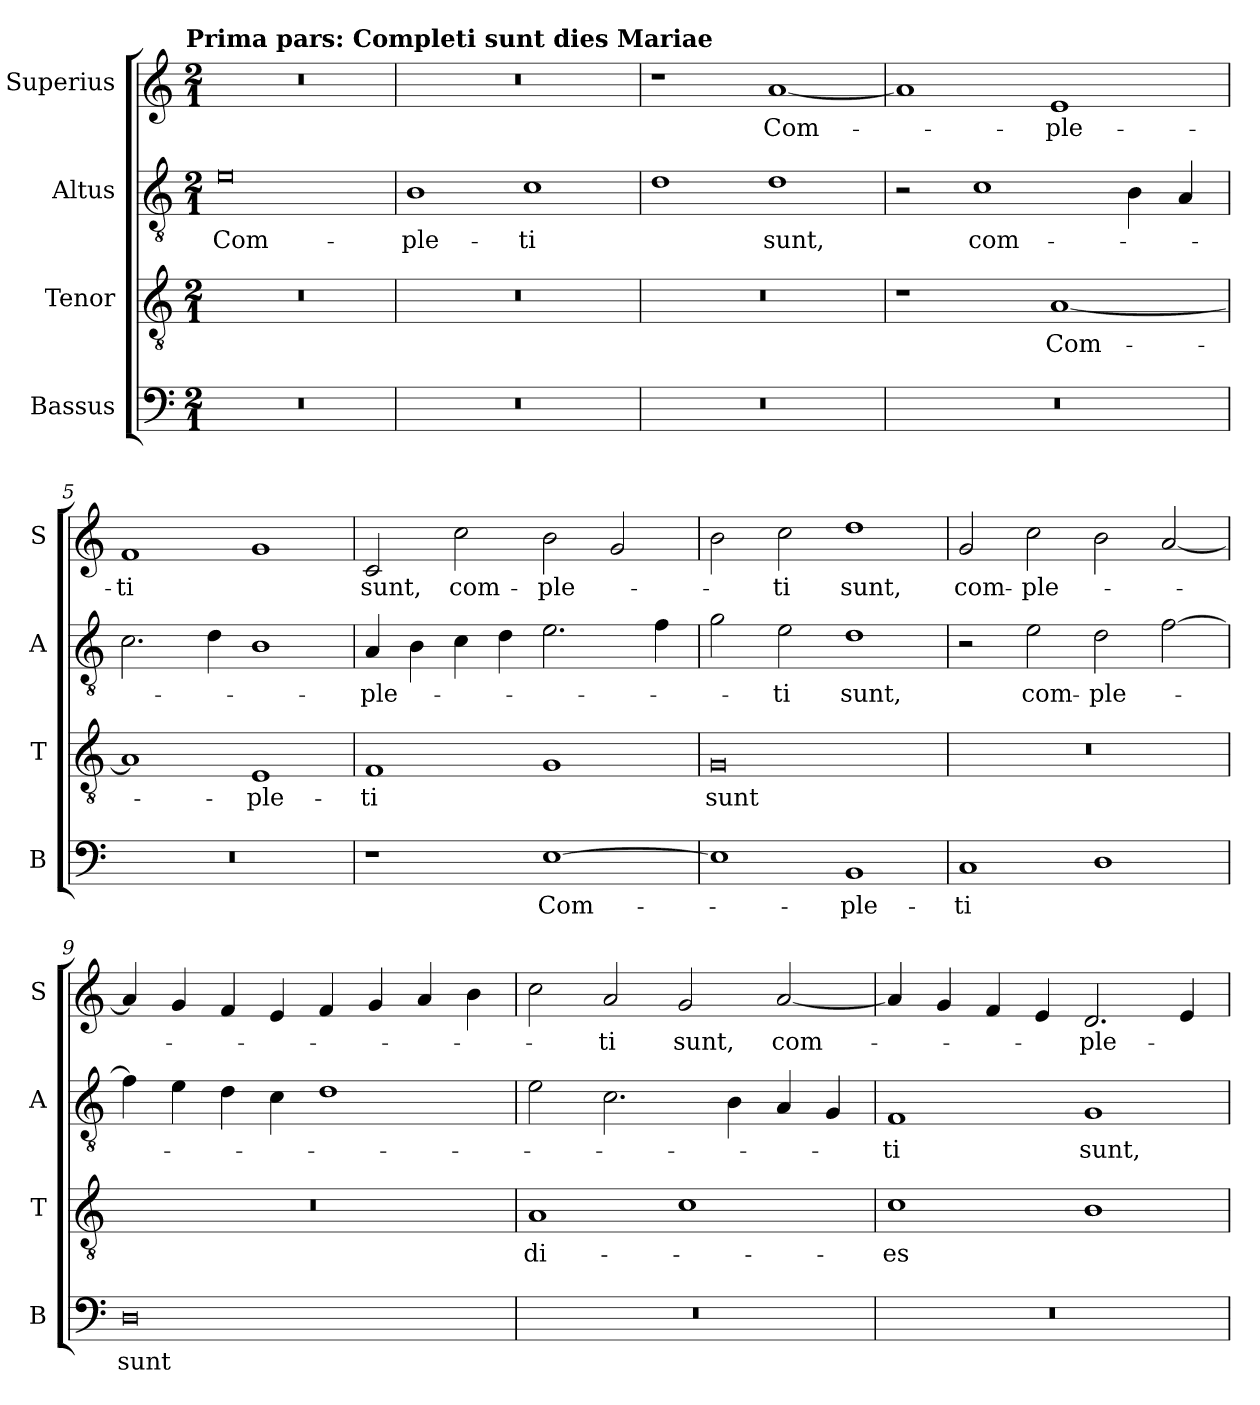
**kern	**text	**kern	**text	**kern	**text	**kern	**text
*part4	*part4	*part3	*part3	*part2	*part2	*part1	*part1
*staff4	*staff4	*staff3	*staff3	*staff2	*staff2	*staff1	*staff1
*I"Bassus	*	*I"Tenor	*	*I"Altus	*	*I"Superius	*
*I'B	*	*I'T	*	*I'A	*	*I'S	*
*clefF4	*	*clefGv2	*	*clefGv2	*	*clefG2	*
*k[]	*	*k[]	*	*k[]	*	*k[]	*
!!LO:TX:omd:t=Prima pars&colon; Completi sunt dies Mariae
*M2/1	*	*M2/1	*	*M2/1	*	*M2/1	*
=1	=1	=1	=1	=1	=1	=1	=1
0r	.	0r	.	0e	Com-	0r	.
=2	=2	=2	=2	=2	=2	=2	=2
0r	.	0r	.	1B	-ple-	0r	.
.	.	.	.	1c	-ti	.	.
=3	=3	=3	=3	=3	=3	=3	=3
0r	.	0r	.	1d	.	1r	.
.	.	.	.	1d	sunt,	[1a	Com-
=4	=4	=4	=4	=4	=4	=4	=4
0r	.	1r	.	2r	.	1a]	.
.	.	.	.	1c	com-	.	.
.	.	[1A	Com-	.	.	1e	-ple-
.	.	.	.	4B	.	.	.
.	.	.	.	4A	.	.	.
=5	=5	=5	=5	=5	=5	=5	=5
0r	.	1A]	.	2.c	.	1f	-ti
.	.	.	.	4d	.	.	.
.	.	1E	-ple-	1B	.	1g	.
=6	=6	=6	=6	=6	=6	=6	=6
1r	.	1F	-ti	4A	-ple-	2c	sunt,
.	.	.	.	4B	.	.	.
.	.	.	.	4c	.	2cc	com-
.	.	.	.	4d	.	.	.
[1E	Com-	1G	.	2.e	.	2b	-ple-
.	.	.	.	.	.	2g	.
.	.	.	.	4f	.	.	.
=7	=7	=7	=7	=7	=7	=7	=7
1E]	.	0G	sunt	2g	.	2b	.
.	.	.	.	2e	-ti	2cc	-ti
1BB	-ple-	.	.	1d	sunt,	1dd	sunt,
=8	=8	=8	=8	=8	=8	=8	=8
1C	-ti	0r	.	2r	.	2g	com-
.	.	.	.	2e	com-	2cc	-ple-
1D	.	.	.	2d	-ple-	2b	.
.	.	.	.	[2f	.	[2a	.
=9	=9	=9	=9	=9	=9	=9	=9
0D	sunt	0r	.	4f]	.	4a]	.
.	.	.	.	4e	.	4g	.
.	.	.	.	4d	.	4f	.
.	.	.	.	4c	.	4e	.
.	.	.	.	1d	.	4f	.
.	.	.	.	.	.	4g	.
.	.	.	.	.	.	4a	.
.	.	.	.	.	.	4b	.
=10	=10	=10	=10	=10	=10	=10	=10
0r	.	1A	di-	2e	.	2cc	.
.	.	.	.	2.c	.	2a	-ti
.	.	1c	.	.	.	2g	sunt,
.	.	.	.	4B	.	.	.
.	.	.	.	4A	.	[2a	com-
.	.	.	.	4G	.	.	.
=11	=11	=11	=11	=11	=11	=11	=11
0r	.	1c	-es	1F	-ti	4a]	.
.	.	.	.	.	.	4g	.
.	.	.	.	.	.	4f	.
.	.	.	.	.	.	4e	.
.	.	1B	.	1G	sunt,	2.d	-ple-
.	.	.	.	.	.	4e	.
=	=	=	=	=	=	=	=
*-	*-	*-	*-	*-	*-	*-	*-
